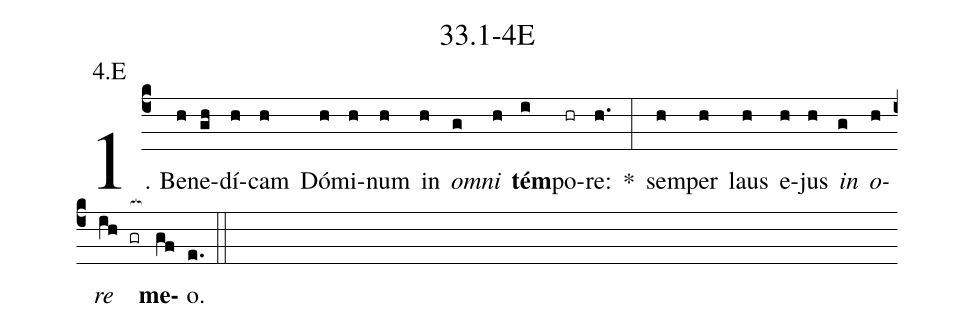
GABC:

name: 33.1-4E;
annotation: 4.E;
%%
(c4)1. Be(h)ne(gh)dí(h)cam(h) Dó(h)mi(h)num(h) in(h) <i>om</i>(g)<i>ni</i>(h) <b>tém</b>(i)po(hr)re:(h.) *(:) sem(h)per(h) laus(h) e(h)jus(h) <i>in</i>(g) <i>o</i>(h)<i>re</i>(ih gr[ocb:1{]) <b>me</b>(gf[ocb:0}])o.(e.) (::)
